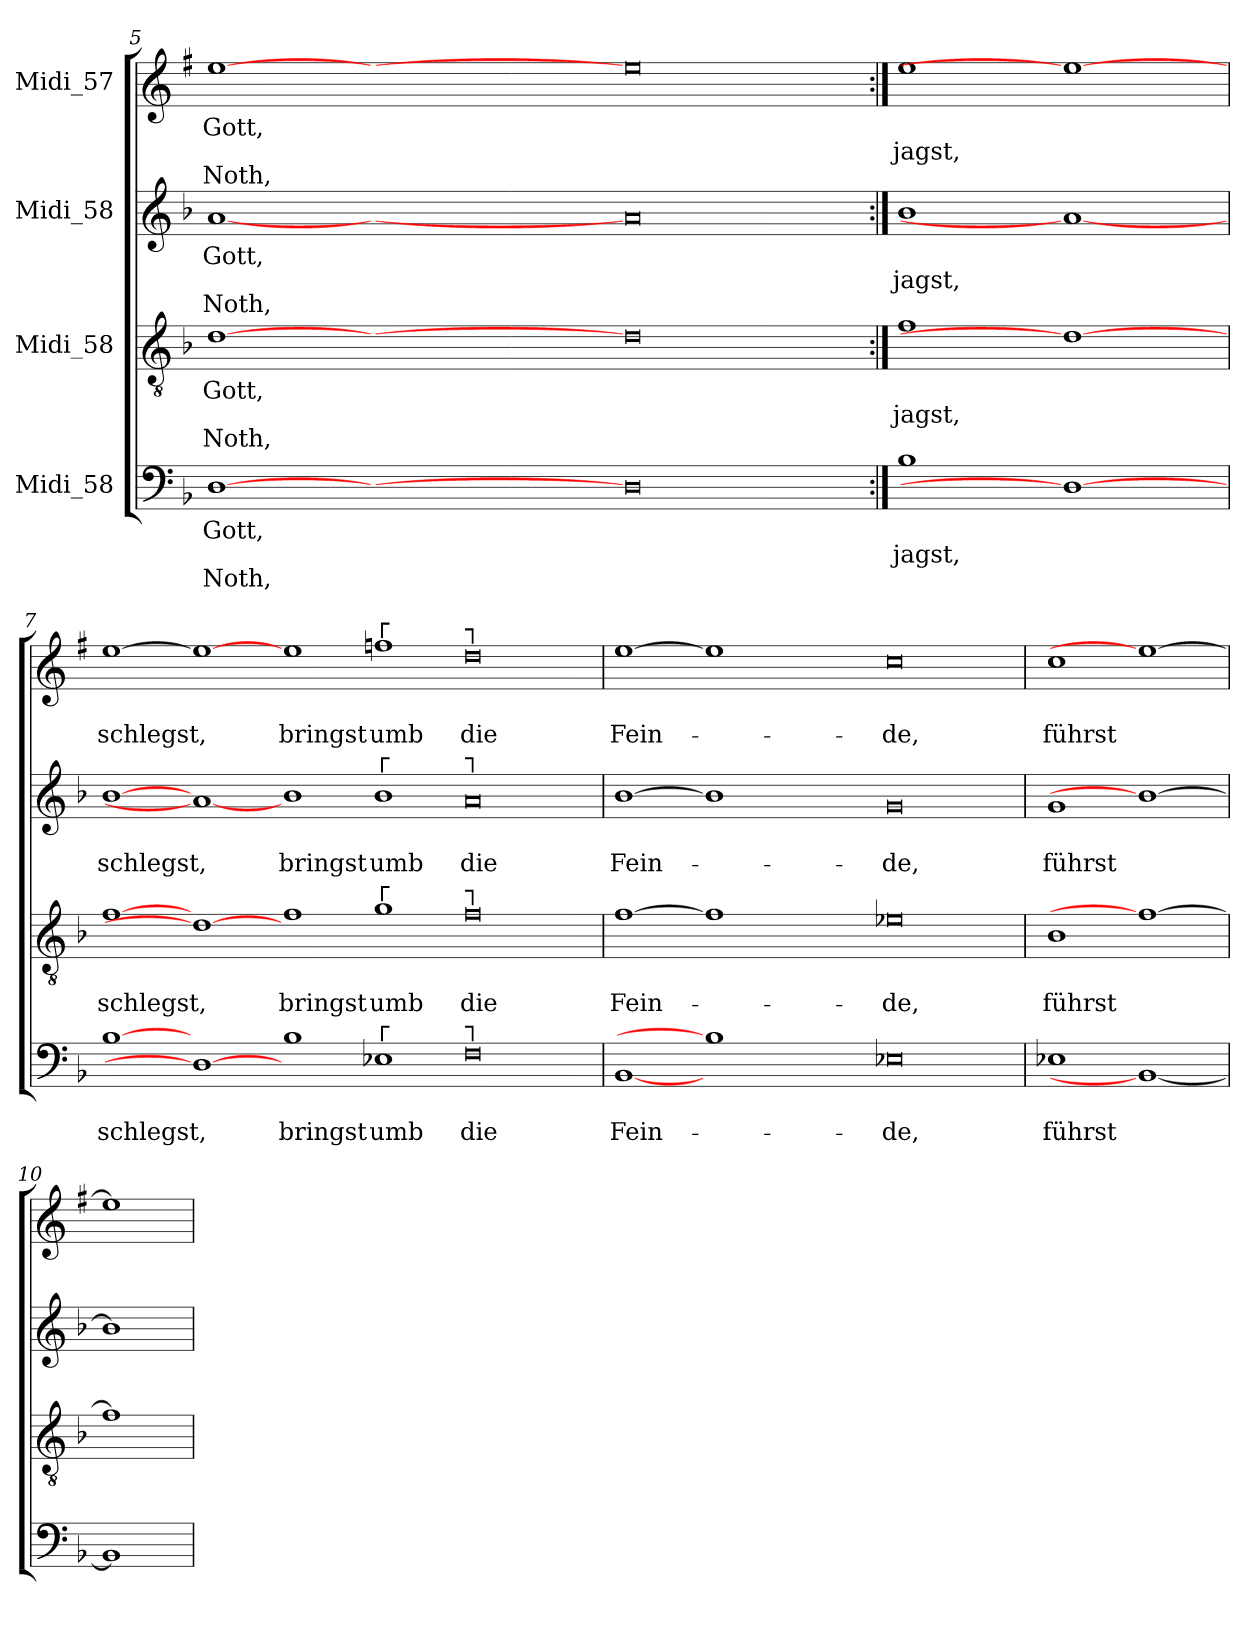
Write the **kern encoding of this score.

**kern	**text	**text	**text	**kern	**text	**text	**text	**kern	**text	**text	**text	**kern	**text	**text	**text
*part4	*part4	*part4	*part4	*part3	*part3	*part3	*part3	*part2	*part2	*part2	*part2	*part1	*part1	*part1	*part1
*staff4	*staff4	*staff4	*staff4	*staff3	*staff3	*staff3	*staff3	*staff2	*staff2	*staff2	*staff2	*staff1	*staff1	*staff1	*staff1
*I"Midi_58	*	*	*	*I"Midi_58	*	*	*	*I"Midi_58	*	*	*	*I"Midi_57	*	*	*
!!LO:LB:g=z
*clefF4	*	*	*	*clefGv2	*	*	*	*clefG2	*	*	*	*clefG2	*	*	*
*	*	*	*	*	*	*	*	*	*	*	*	*ITrd1c2	*	*	*
*k[b-]	*	*	*	*k[b-]	*	*	*	*k[b-]	*	*	*	*k[b-]	*	*	*
*F:	*	*	*	*F:	*	*	*	*F:	*	*	*	*F:	*	*	*
=5	=5	=5	=5	=5	=5	=5	=5	=5	=5	=5	=5	=5	=5	=5	=5
!	!LO:LY:b	!	!LO:LY:b	!	!LO:LY:b	!	!LO:LY:b	!	!LO:LY:b	!	!LO:LY:b	!	!LO:LY:b	!	!LO:LY:b
[1D	Gott,	.	Noth,	[1d	Gott,	.	Noth,	[1a	Gott,	.	Noth,	[1dd	Gott,	.	Noth,
0ryy	.	.	.	0ryy	.	.	.	0ryy	.	.	.	0ryy	.	.	.
0D]	.	.	.	0d]	.	.	.	0a]	.	.	.	0dd]	.	.	.
=6:|!	=6:|!	=6:|!	=6:|!	=6:|!	=6:|!	=6:|!	=6:|!	=6:|!	=6:|!	=6:|!	=6:|!	=6:|!	=6:|!	=6:|!	=6:|!
!	!	!LO:LY:b	!	!	!	!LO:LY:b	!	!	!	!LO:LY:b	!	!	!	!LO:LY:b	!
1B-	.	jagst,	.	1f	.	jagst,	.	1b-	.	jagst,	.	1dd	.	jagst,	.
1D_	.	.	.	1d_	.	.	.	1a_	.	.	.	1dd_	.	.	.
=7	=7	=7	=7	=7	=7	=7	=7	=7	=7	=7	=7	=7	=7	=7	=7
!	!	!LO:LY:b	!	!	!	!LO:LY:b	!	!	!	!LO:LY:b	!	!	!	!LO:LY:b	!
[1B-	.	schlegst,	.	[1f	.	schlegst,	.	[1b-	.	schlegst,	.	[1dd	.	schlegst,	.
1D_	.	.	.	1d_	.	.	.	1a_	.	.	.	1dd_	.	.	.
!	!	!LO:LY:b	!	!	!	!LO:LY:b	!	!	!	!LO:LY:b	!	!	!	!LO:LY:b	!
1B-	.	bringst	.	1f	.	bringst	.	1b-	.	bringst	.	1dd	.	bringst	.
!	!	!	!	!	!	!	!	!	!	!	!	!LO:TX:a:t=┌	!	!	!
!	!	!	!	!	!	!	!	!LO:TX:a:t=┌	!	!	!	!	!	!	!
!	!	!	!	!LO:TX:a:t=┌	!	!	!	!	!	!	!	!	!	!	!
!LO:TX:a:t=┌	!	!	!	!	!	!	!	!	!	!	!	!	!	!	!
!	!	!LO:LY:b	!	!	!	!LO:LY:b	!	!	!	!LO:LY:b	!	!	!	!LO:LY:b	!
1E-X	.	umb	.	1g	.	umb	.	1b-	.	umb	.	1ee-X	.	umb	.
!	!	!	!	!	!	!	!	!	!	!	!	!LO:TX:a:t=┐	!	!	!
!	!	!	!	!	!	!	!	!LO:TX:a:t=┐	!	!	!	!	!	!	!
!	!	!	!	!LO:TX:a:t=┐	!	!	!	!	!	!	!	!	!	!	!
!LO:TX:a:t=┐	!	!	!	!	!	!	!	!	!	!	!	!	!	!	!
!	!	!LO:LY:b	!	!	!	!LO:LY:b	!	!	!	!LO:LY:b	!	!	!	!LO:LY:b	!
0F	.	die	.	0f	.	die	.	0a	.	die	.	0cc	.	die	.
=8	=8	=8	=8	=8	=8	=8	=8	=8	=8	=8	=8	=8	=8	=8	=8
!	!	!LO:LY:b	!	!	!	!LO:LY:b	!	!	!	!LO:LY:b	!	!	!	!LO:LY:b	!
[1BB-	.	Fein-	.	[1f	.	Fein-	.	[1b-	.	Fein-	.	[1dd	.	Fein-	.
1B-]	.	.	.	1f]	.	.	.	1b-]	.	.	.	1dd]	.	.	.
1ryy	.	.	.	1ryy	.	.	.	1ryy	.	.	.	1ryy	.	.	.
!	!	!LO:LY:b	!	!	!	!LO:LY:b	!	!	!	!LO:LY:b	!	!	!	!LO:LY:b	!
0E-X	.	-de,	.	0e-X	.	-de,	.	0g	.	-de,	.	0b-	.	-de,	.
=9	=9	=9	=9	=9	=9	=9	=9	=9	=9	=9	=9	=9	=9	=9	=9
!	!	!LO:LY:b	!	!	!	!LO:LY:b	!	!	!	!LO:LY:b	!	!	!	!LO:LY:b	!
1E-X	.	führst	.	1B-	.	führst	.	1g	.	führst	.	1b-	.	führst	.
1BB-_	.	.	.	1f_	.	.	.	1b-_	.	.	.	1dd_	.	.	.
=10	=10	=10	=10	=10	=10	=10	=10	=10	=10	=10	=10	=10	=10	=10	=10
1BB-]	.	.	.	1f]	.	.	.	1b-]	.	.	.	1dd]	.	.	.
=	=	=	=	=	=	=	=	=	=	=	=	=	=	=	=
*-	*-	*-	*-	*-	*-	*-	*-	*-	*-	*-	*-	*-	*-	*-	*-
